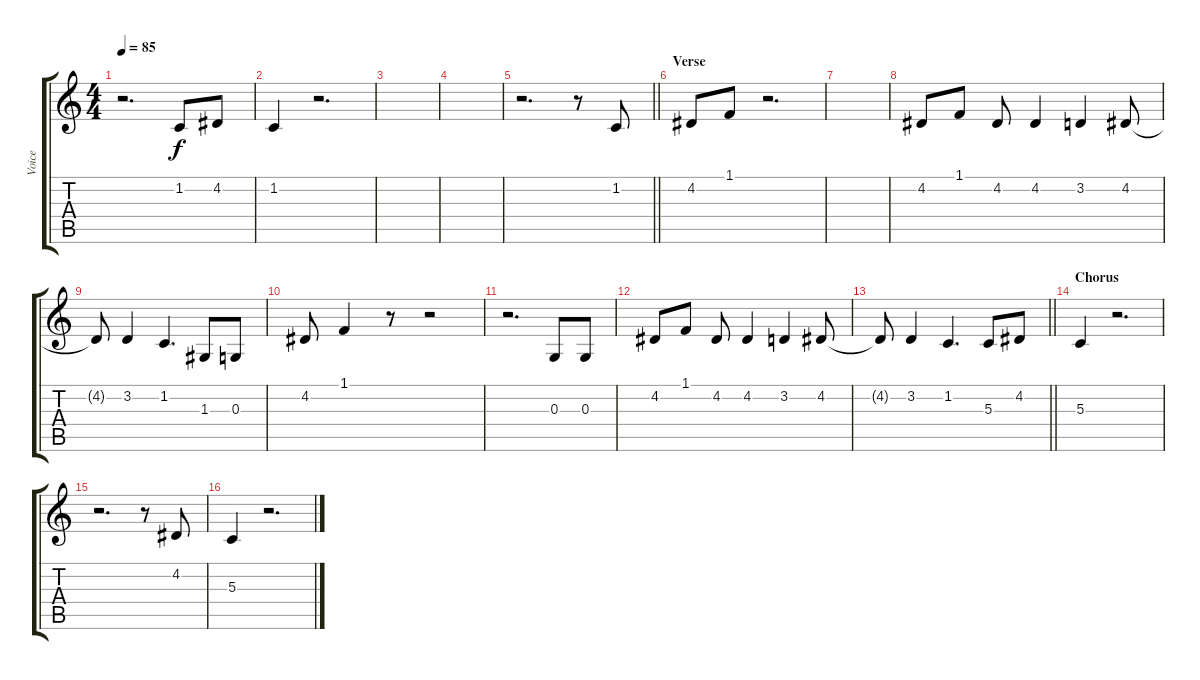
\track ("Voice" "Voice") {instrument oboe}
\staff {score tabs}
\tuning (E4 B3 G3 D3 A2 E2) {hide}
\ts (4 4)
\tempo 85
\clef g2
\ks c
r.2{d dy f} 1.2.8 4.2.8 |
1.2.4 r.2{d} |
|
|
\barLineRight lightlight
r.2{d} r.8 1.2.8 |
\section ("" "Verse")
4.2.8 1.1.8 r.2{d} |
|
4.2.8 1.1.8 4.2.8 4.2.4 3.2.4 4.2.8 |
4.2{t}.8 3.2.4 1.2.4{d} 1.3.8 0.3.8 |
4.2.8 1.1.4 r.8 r.2 |
r.2{d} 0.3.8 0.3.8 |
4.2.8 1.1.8 4.2.8 4.2.4 3.2.4 4.2.8 |
\barLineRight lightlight
4.2{t}.8 3.2.4 1.2.4{d} 5.3.8 4.2.8 |
\section ("" "Chorus")
5.3.4 r.2{d} |
r.2{d} r.8 4.2.8 |
5.3.4 r.2{d}
